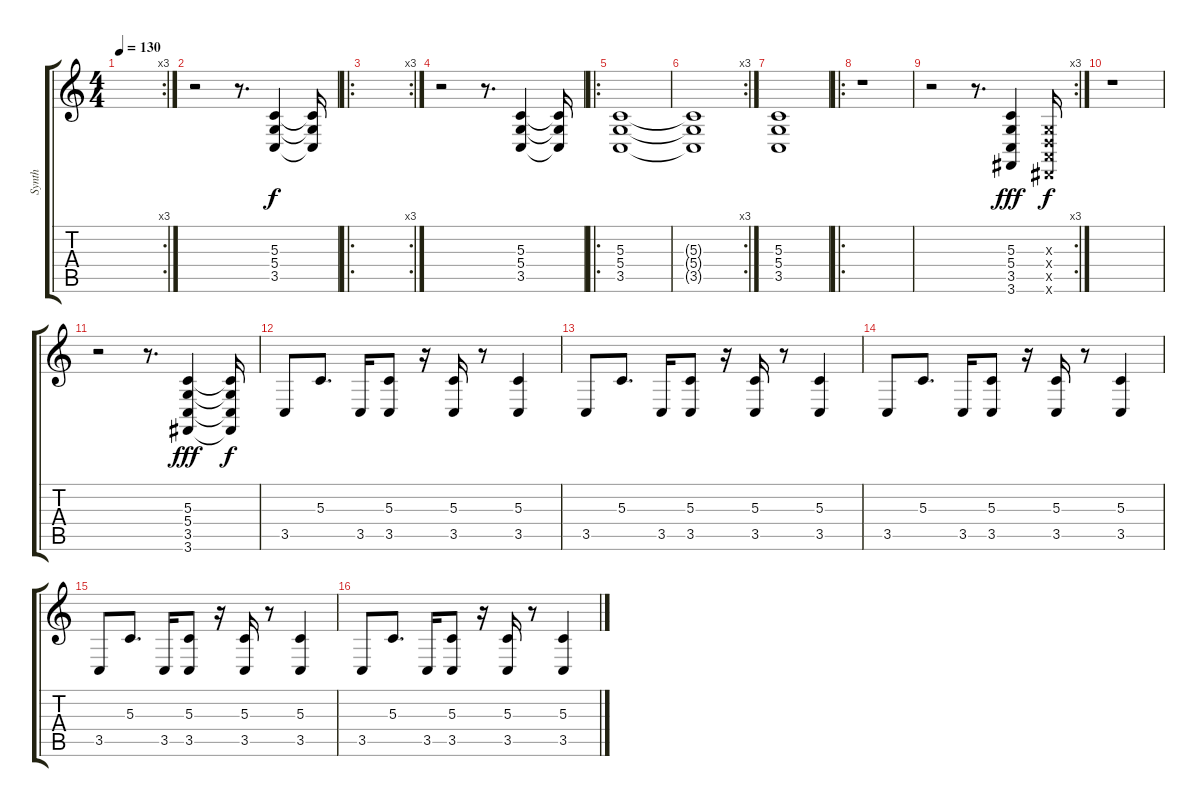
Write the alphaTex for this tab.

\track ("Synth" "Synth") {instrument lead8bassandlead}
\staff {score tabs}
\tuning (E4 B3 G3 D3 A2 Eb2) {hide}
\rc 3
\ts (4 4)
\tempo 130
\clef g2
\ks c
|
r.2 r.8{d} (5.3 5.4 3.5).4 (5.3{t} 5.4{t} 3.5{t}).16 |
\ro
\rc 3
|
r.2 r.8{d} (5.3 5.4 3.5).4 (5.3{t} 5.4{t} 3.5{t}).16 |
\ro
(5.3 5.4 3.5).1 |
\rc 3
(5.3{t} 5.4{t} 3.5{t}).1 |
(5.3 5.4 3.5).1 |
\ro
r.1 |
\rc 3
r.2 r.8{d} (5.3 5.4 3.5 3.6).4{dy fff} (0.3{x} 0.4{x} 0.5{x} 0.6{x}).16{dy f} |
r.1 |
r.2 r.8{d} (5.3 5.4 3.5 3.6).4{dy fff} (5.3{t} 5.4{t} 3.5{t} 3.6{t}).16{dy f} |
3.5.8 5.3.8{d} 3.5.16 (5.3 3.5).8 r.16 (5.3 3.5).16 r.8 (5.3 3.5).4 |
3.5.8 5.3.8{d} 3.5.16 (5.3 3.5).8 r.16 (5.3 3.5).16 r.8 (5.3 3.5).4 |
3.5.8 5.3.8{d} 3.5.16 (5.3 3.5).8 r.16 (5.3 3.5).16 r.8 (5.3 3.5).4 |
3.5.8 5.3.8{d} 3.5.16 (5.3 3.5).8 r.16 (5.3 3.5).16 r.8 (5.3 3.5).4 |
3.5.8 5.3.8{d} 3.5.16 (5.3 3.5).8 r.16 (5.3 3.5).16 r.8 (5.3 3.5).4
